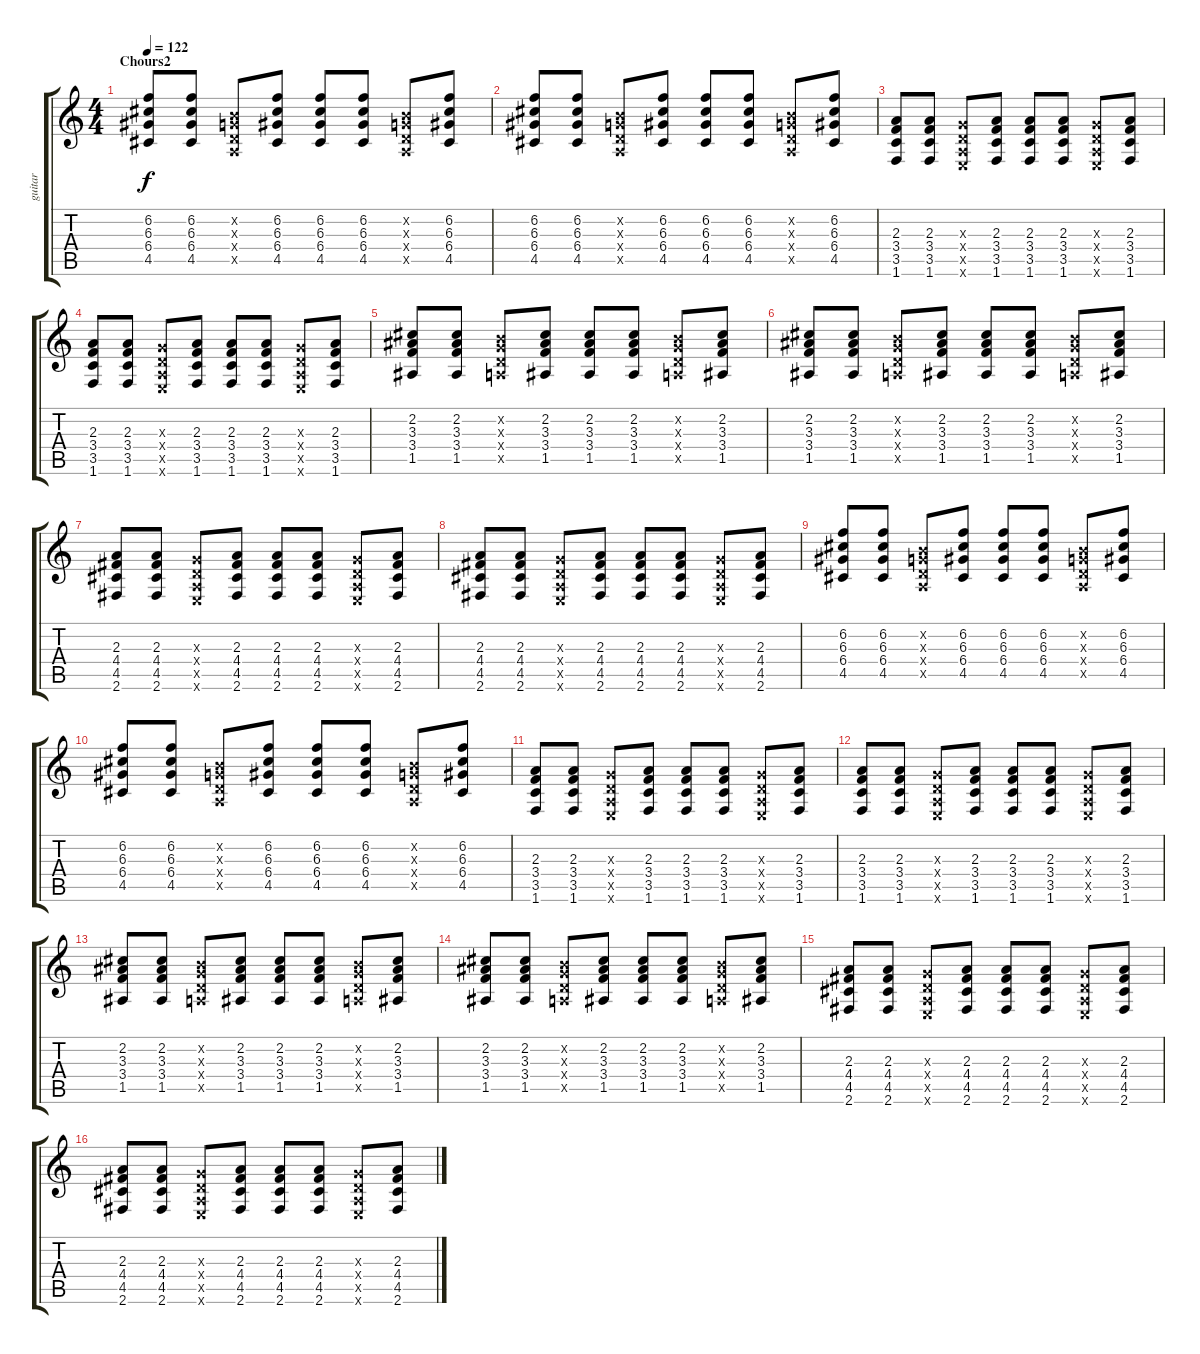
\track ("guitar" "guitar") {instrument distortionguitar}
\staff {score tabs}
\tuning (E4 B3 G3 D3 A2 E2) {hide}
\ts (4 4)
\section ("" "Chours2")
\tempo 122
\clef g2
\ks c
(6.2 6.3 6.4 4.5).8{dy f volume 11 instrument distortionguitar} (6.2 6.3 6.4 4.5).8 (0.2{x} 0.3{x} 0.4{x} 0.5{x}).8 (6.2 6.3 6.4 4.5).8 (6.2 6.3 6.4 4.5).8 (6.2 6.3 6.4 4.5).8 (0.2{x} 0.3{x} 0.4{x} 0.5{x}).8 (6.2 6.3 6.4 4.5).8 |
(6.2 6.3 6.4 4.5).8 (6.2 6.3 6.4 4.5).8 (0.2{x} 0.3{x} 0.4{x} 0.5{x}).8 (6.2 6.3 6.4 4.5).8 (6.2 6.3 6.4 4.5).8 (6.2 6.3 6.4 4.5).8 (0.2{x} 0.3{x} 0.4{x} 0.5{x}).8 (6.2 6.3 6.4 4.5).8 |
(2.3 3.4 3.5 1.6).8 (2.3 3.4 3.5 1.6).8 (0.3{x} 0.4{x} 0.5{x} 0.6{x}).8 (2.3 3.4 3.5 1.6).8 (2.3 3.4 3.5 1.6).8 (2.3 3.4 3.5 1.6).8 (0.3{x} 0.4{x} 0.5{x} 0.6{x}).8 (2.3 3.4 3.5 1.6).8 |
(2.3 3.4 3.5 1.6).8 (2.3 3.4 3.5 1.6).8 (0.3{x} 0.4{x} 0.5{x} 0.6{x}).8 (2.3 3.4 3.5 1.6).8 (2.3 3.4 3.5 1.6).8 (2.3 3.4 3.5 1.6).8 (0.3{x} 0.4{x} 0.5{x} 0.6{x}).8 (2.3 3.4 3.5 1.6).8 |
(2.2 3.3 3.4 1.5).8 (2.2 3.3 3.4 1.5).8 (0.2{x} 0.3{x} 0.4{x} 0.5{x}).8 (2.2 3.3 3.4 1.5).8 (2.2 3.3 3.4 1.5).8 (2.2 3.3 3.4 1.5).8 (0.2{x} 0.3{x} 0.4{x} 0.5{x}).8 (2.2 3.3 3.4 1.5).8 |
(2.2 3.3 3.4 1.5).8 (2.2 3.3 3.4 1.5).8 (0.2{x} 0.3{x} 0.4{x} 0.5{x}).8 (2.2 3.3 3.4 1.5).8 (2.2 3.3 3.4 1.5).8 (2.2 3.3 3.4 1.5).8 (0.2{x} 0.3{x} 0.4{x} 0.5{x}).8 (2.2 3.3 3.4 1.5).8 |
(2.3 4.4 4.5 2.6).8 (2.3 4.4 4.5 2.6).8 (0.3{x} 0.4{x} 0.5{x} 0.6{x}).8 (2.3 4.4 4.5 2.6).8 (2.3 4.4 4.5 2.6).8 (2.3 4.4 4.5 2.6).8 (0.3{x} 0.4{x} 0.5{x} 0.6{x}).8 (2.3 4.4 4.5 2.6).8 |
(2.3 4.4 4.5 2.6).8 (2.3 4.4 4.5 2.6).8 (0.3{x} 0.4{x} 0.5{x} 0.6{x}).8 (2.3 4.4 4.5 2.6).8 (2.3 4.4 4.5 2.6).8 (2.3 4.4 4.5 2.6).8 (0.3{x} 0.4{x} 0.5{x} 0.6{x}).8 (2.3 4.4 4.5 2.6).8 |
(6.2 6.3 6.4 4.5).8 (6.2 6.3 6.4 4.5).8 (0.2{x} 0.3{x} 0.4{x} 0.5{x}).8 (6.2 6.3 6.4 4.5).8 (6.2 6.3 6.4 4.5).8 (6.2 6.3 6.4 4.5).8 (0.2{x} 0.3{x} 0.4{x} 0.5{x}).8 (6.2 6.3 6.4 4.5).8 |
(6.2 6.3 6.4 4.5).8 (6.2 6.3 6.4 4.5).8 (0.2{x} 0.3{x} 0.4{x} 0.5{x}).8 (6.2 6.3 6.4 4.5).8 (6.2 6.3 6.4 4.5).8 (6.2 6.3 6.4 4.5).8 (0.2{x} 0.3{x} 0.4{x} 0.5{x}).8 (6.2 6.3 6.4 4.5).8 |
(2.3 3.4 3.5 1.6).8 (2.3 3.4 3.5 1.6).8 (0.3{x} 0.4{x} 0.5{x} 0.6{x}).8 (2.3 3.4 3.5 1.6).8 (2.3 3.4 3.5 1.6).8 (2.3 3.4 3.5 1.6).8 (0.3{x} 0.4{x} 0.5{x} 0.6{x}).8 (2.3 3.4 3.5 1.6).8 |
(2.3 3.4 3.5 1.6).8 (2.3 3.4 3.5 1.6).8 (0.3{x} 0.4{x} 0.5{x} 0.6{x}).8 (2.3 3.4 3.5 1.6).8 (2.3 3.4 3.5 1.6).8 (2.3 3.4 3.5 1.6).8 (0.3{x} 0.4{x} 0.5{x} 0.6{x}).8 (2.3 3.4 3.5 1.6).8 |
(2.2 3.3 3.4 1.5).8 (2.2 3.3 3.4 1.5).8 (0.2{x} 0.3{x} 0.4{x} 0.5{x}).8 (2.2 3.3 3.4 1.5).8 (2.2 3.3 3.4 1.5).8 (2.2 3.3 3.4 1.5).8 (0.2{x} 0.3{x} 0.4{x} 0.5{x}).8 (2.2 3.3 3.4 1.5).8 |
(2.2 3.3 3.4 1.5).8 (2.2 3.3 3.4 1.5).8 (0.2{x} 0.3{x} 0.4{x} 0.5{x}).8 (2.2 3.3 3.4 1.5).8 (2.2 3.3 3.4 1.5).8 (2.2 3.3 3.4 1.5).8 (0.2{x} 0.3{x} 0.4{x} 0.5{x}).8 (2.2 3.3 3.4 1.5).8 |
(2.3 4.4 4.5 2.6).8 (2.3 4.4 4.5 2.6).8 (0.3{x} 0.4{x} 0.5{x} 0.6{x}).8 (2.3 4.4 4.5 2.6).8 (2.3 4.4 4.5 2.6).8 (2.3 4.4 4.5 2.6).8 (0.3{x} 0.4{x} 0.5{x} 0.6{x}).8 (2.3 4.4 4.5 2.6).8 |
(2.3 4.4 4.5 2.6).8 (2.3 4.4 4.5 2.6).8 (0.3{x} 0.4{x} 0.5{x} 0.6{x}).8 (2.3 4.4 4.5 2.6).8 (2.3 4.4 4.5 2.6).8 (2.3 4.4 4.5 2.6).8 (0.3{x} 0.4{x} 0.5{x} 0.6{x}).8 (2.3 4.4 4.5 2.6).8
